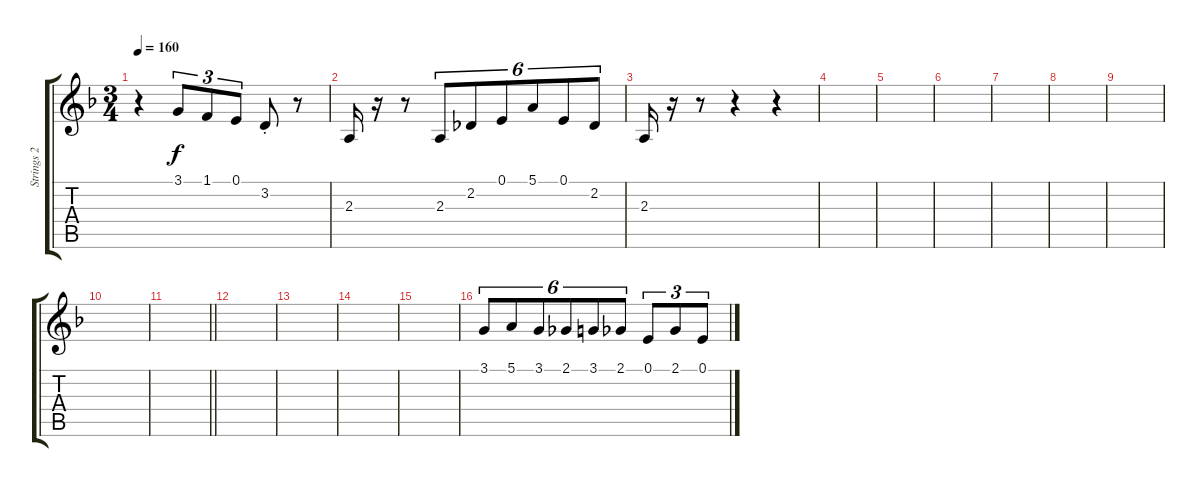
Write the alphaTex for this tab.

\track ("Strings 2" "Strings 2") {instrument stringensemble1}
\staff {score tabs}
\tuning (E4 B3 G3 D3 A2 E2) {hide}
\ts (3 4)
\tempo 160
\clef g2
\ks f
r.4{dy f} 3.1.8{tu (3 2)} 1.1.8{tu (3 2)} 0.1.8{tu (3 2)} 3.2{st}.8 r.8 |
2.3.16 r.16 r.8 2.3.8{tu (6 4)} 2.2.8{tu (6 4)} 0.1.8{tu (6 4)} 5.1.8{tu (6 4)} 0.1.8{tu (6 4)} 2.2.8{tu (6 4)} |
2.3.16 r.16 r.8 r.4 r.4 |
|
|
|
|
|
|
|
\barLineRight lightlight
|
|
|
|
|
3.1.8{tu (6 4)} 5.1.8{tu (6 4)} 3.1.8{tu (6 4)} 2.1.8{tu (6 4)} 3.1.8{tu (6 4)} 2.1.8{tu (6 4)} 0.1.8{tu (3 2)} 2.1.8{tu (3 2)} 0.1.8{tu (3 2)}
